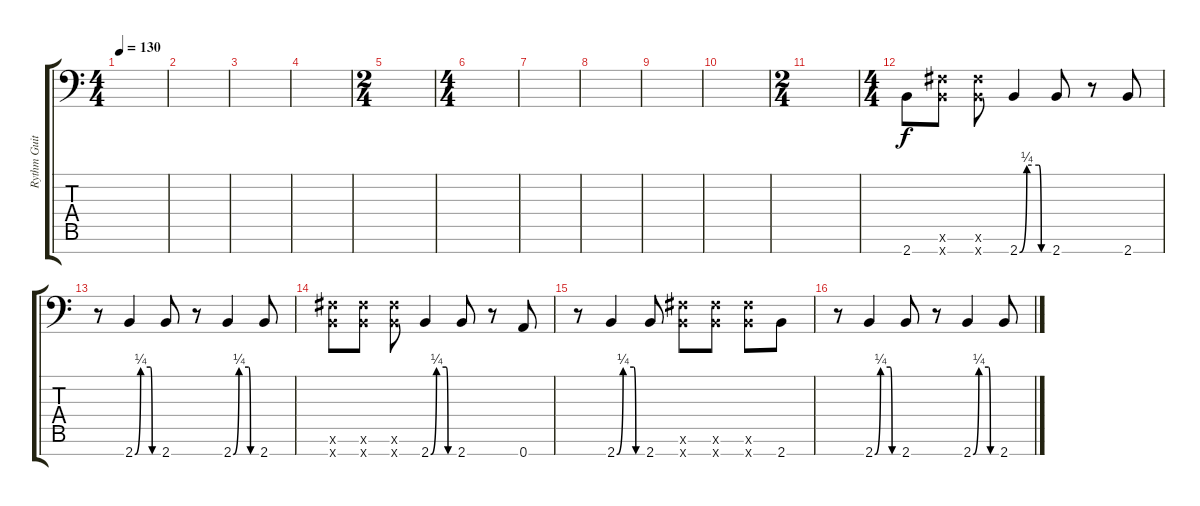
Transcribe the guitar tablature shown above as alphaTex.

\track ("Rythm Guitar #1" "Rythm Guit") {instrument distortionguitar}
\staff {score tabs}
\tuning (D4 A3 E3 D3 A2 E2 A1) {hide}
\ts (4 4)
\tempo 130
\clef f4
\ks c
|
|
|
|
\ts (2 4)
|
\ts (4 4)
|
|
|
|
|
\ts (2 4)
|
\ts (4 4)
2.7.8{dy f} (2.6{x} 2.7{x}).8 (2.6{x} 2.7{x}).8 2.7{be (custom 0 0 15 1 40 1 45 0 60 0)}.4 2.7.8 r.8 2.7.8 |
r.8 2.7{be (custom 0 0 15 1 40 1 45 0 60 0)}.4 2.7.8 r.8 2.7{be (custom 0 0 15 1 40 1 45 0 60 0)}.4 2.7.8 |
(2.6{x} 2.7{x}).8 (2.6{x} 2.7{x}).8 (2.6{x} 2.7{x}).8 2.7{be (custom 0 0 15 1 40 1 45 0 60 0)}.4 2.7.8 r.8 0.7.8 |
r.8 2.7{be (custom 0 0 15 1 40 1 45 0 60 0)}.4 2.7.8 (2.6{x} 2.7{x}).8 (2.6{x} 2.7{x}).8 (2.6{x} 2.7{x}).8 2.7.8 |
r.8 2.7{be (custom 0 0 15 1 40 1 45 0 60 0)}.4 2.7.8 r.8 2.7{be (custom 0 0 15 1 40 1 45 0 60 0)}.4 2.7.8
